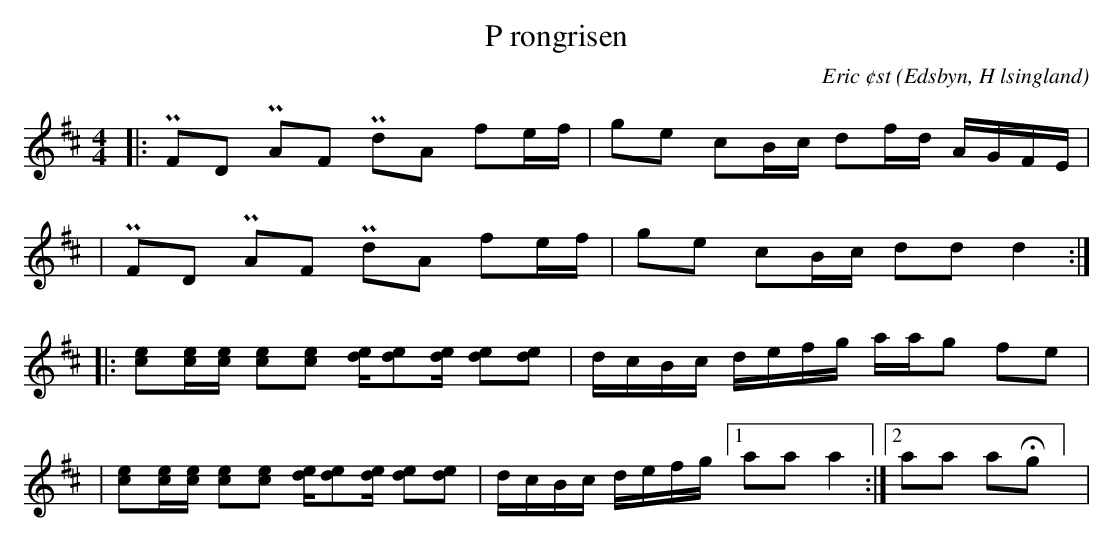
X:1
T:P rongrisen
O:Edsbyn, H lsingland
M:4/4
L:1/16
C: Eric ¢st
K:D
|: +uppermordent+F2D2 +uppermordent+A2F2 +uppermordent+d2A2 f2ef | g2e2 c2Bc d2fd AGFE |
| +uppermordent+F2D2 +uppermordent+A2F2 +uppermordent+d2A2 f2ef | g2e2 c2Bc d2d2 d4 :|
|: [c2e2][ce][ce] [c2e2][c2e2] [de][d2e2][de] [d2e2][d2e2] | dcBc defg aag2 f2e2 |
| [c2e2][ce][ce] [c2e2][c2e2] [de][d2e2][de] [d2e2][d2e2] | dcBc defg [1 a2a2 a4 :| [2 a2a2 a2+fermata+g2] |
